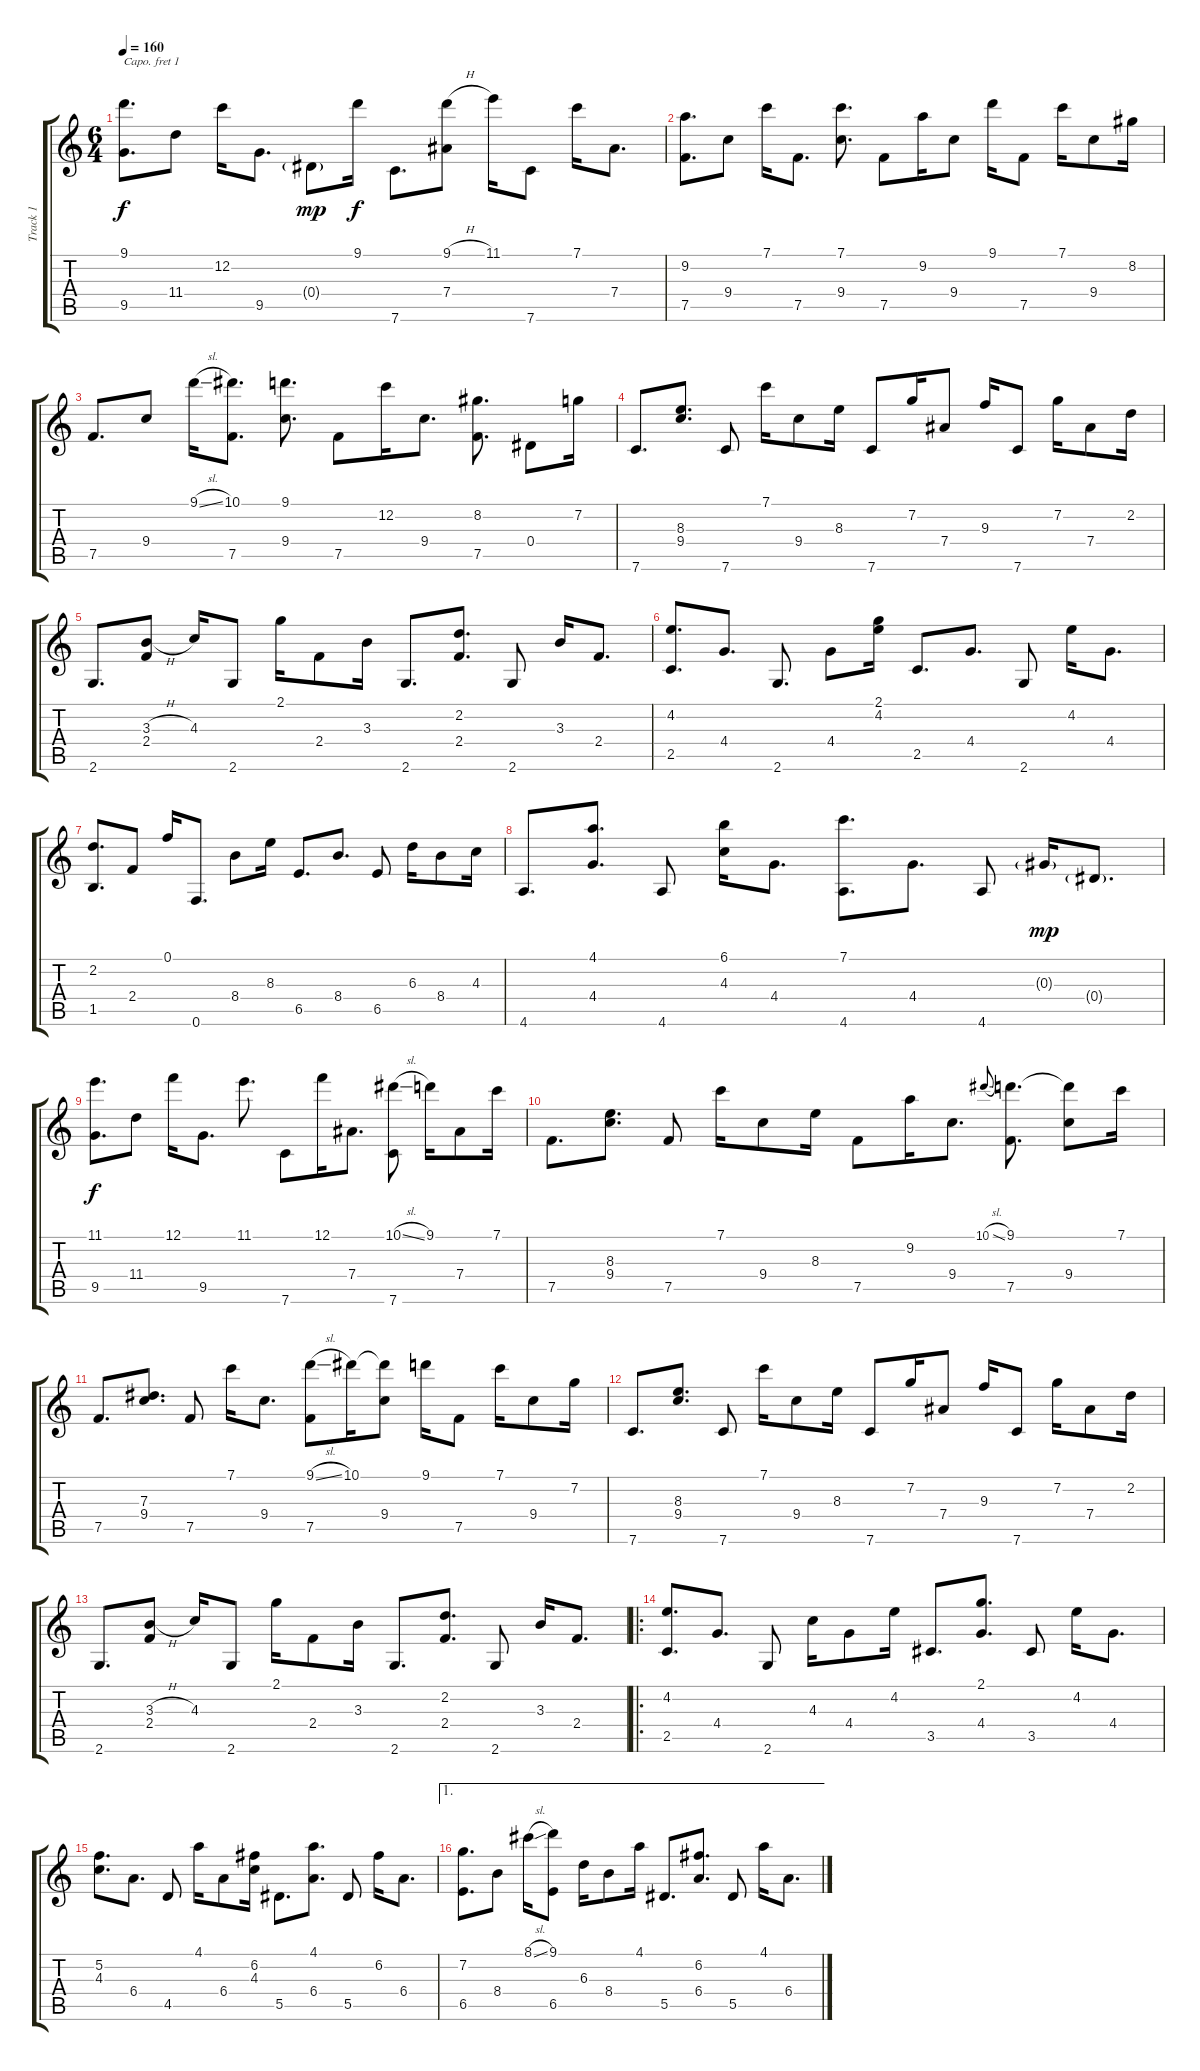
\track ("Track 1" "Track 1") {instrument acousticguitarsteel}
\staff {score tabs}
\capo 1
\tuning (E4 B3 G3 D3 A2 E2) {hide}
\ts (6 4)
\tempo 160
\clef g2
\ks c
(9.1 9.5).8{d dy f} 11.4.8 12.2.16 9.5.8{d} 0.4{g}.8{dy mp} 9.1.16{dy f} 7.6.8{d} (9.1{h} 7.4).8 11.1.16 7.6.8 7.1.16 7.4.8{d} |
(9.2 7.5).8{d} 9.4.8 7.1.16 7.5.8{d} (7.1 9.4).8{d} 7.5.8 9.2.16 9.4.8 9.1.16 7.5.8 7.1.16 9.4.8 8.2.16 |
7.5.8{d} 9.4.8 9.1{sl}.16 (10.1 7.5).8{d} (9.1 9.4).8{d} 7.5.8 12.2.16 9.4.8{d} (8.2 7.5).8{d} 0.4.8 7.2.16 |
7.6.8{d} (8.3 9.4).8{d} 7.6.8 7.1.16 9.4.8 8.3.16 7.6.8 7.2.16 7.4.8 9.3.16 7.6.8 7.2.16 7.4.8 2.2.16 |
2.6.8{d} (3.3{h} 2.4).8 4.3.16 2.6.8 2.1.16 2.4.8 3.3.16 2.6.8{d} (2.2 2.4).8{d} 2.6.8 3.3.16 2.4.8{d} |
(4.2 2.5).8{d} 4.4.8{d} 2.6.8{d} 4.4.8 (2.1 4.2).16 2.5.8{d} 4.4.8{d} 2.6.8 4.2.16 4.4.8{d} |
(2.2 1.5).8{d} 2.4.8 0.1.16 0.6.8{d} 8.4.8 8.3.16 6.5.8{d} 8.4.8{d} 6.5.8 6.3.16 8.4.8 4.3.16 |
4.6.8{d} (4.1 4.4).8{d} 4.6.8 (6.1 4.3).16 4.4.8{d} (7.1 4.6).8{d} 4.4.8{d} 4.6.8 0.3{g}.16{dy mp} 0.4{g}.8{d} |
(11.1 9.5).8{d dy f} 11.4.8 12.1.16 9.5.8{d} 11.1.8{d} 7.6.8 12.1.16 7.4.8{d} (10.1{sl} 7.6).8 9.1.16 7.4.8 7.1.16 |
7.5.8{d} (8.3 9.4).8{d} 7.5.8 7.1.16 9.4.8 8.3.16 7.5.8 9.2.16 9.4.8{d} 10.1{sl}.8{gr onbeat} (9.1 7.5).8{d} (9.1{t} 9.4).8 7.1.16 |
7.5.8{d} (7.3 9.4).8{d} 7.5.8 7.1.16 9.4.8{d} (9.1{sl} 7.5).8 10.1.16 (10.1{t} 9.4).8 9.1.16 7.5.8 7.1.16 9.4.8 7.2.16 |
7.6.8{d} (8.3 9.4).8{d} 7.6.8 7.1.16 9.4.8 8.3.16 7.6.8 7.2.16 7.4.8 9.3.16 7.6.8 7.2.16 7.4.8 2.2.16 |
2.6.8{d} (3.3{h} 2.4).8 4.3.16 2.6.8 2.1.16 2.4.8 3.3.16 2.6.8{d} (2.2 2.4).8{d} 2.6.8 3.3.16 2.4.8{d} |
\ro
(4.2 2.5).8{d} 4.4.8{d} 2.6.8 4.3.16 4.4.8 4.2.16 3.5.8{d} (2.1 4.4).8{d} 3.5.8 4.2.16 4.4.8{d} |
(5.2 4.3).8{d} 6.4.8{d} 4.5.8 4.1.16 6.4.8 (6.2 4.3).16 5.5.8{d} (4.1 6.4).8{d} 5.5.8 6.2.16 6.4.8{d} |
\ae 1
(7.2 6.5).8{d} 8.4.8 8.1{sl}.16 (9.1 6.5).8 6.3.16 8.4.8 4.1.16 5.5.8{d} (6.2 6.4).8{d} 5.5.8 4.1.16 6.4.8{d}
